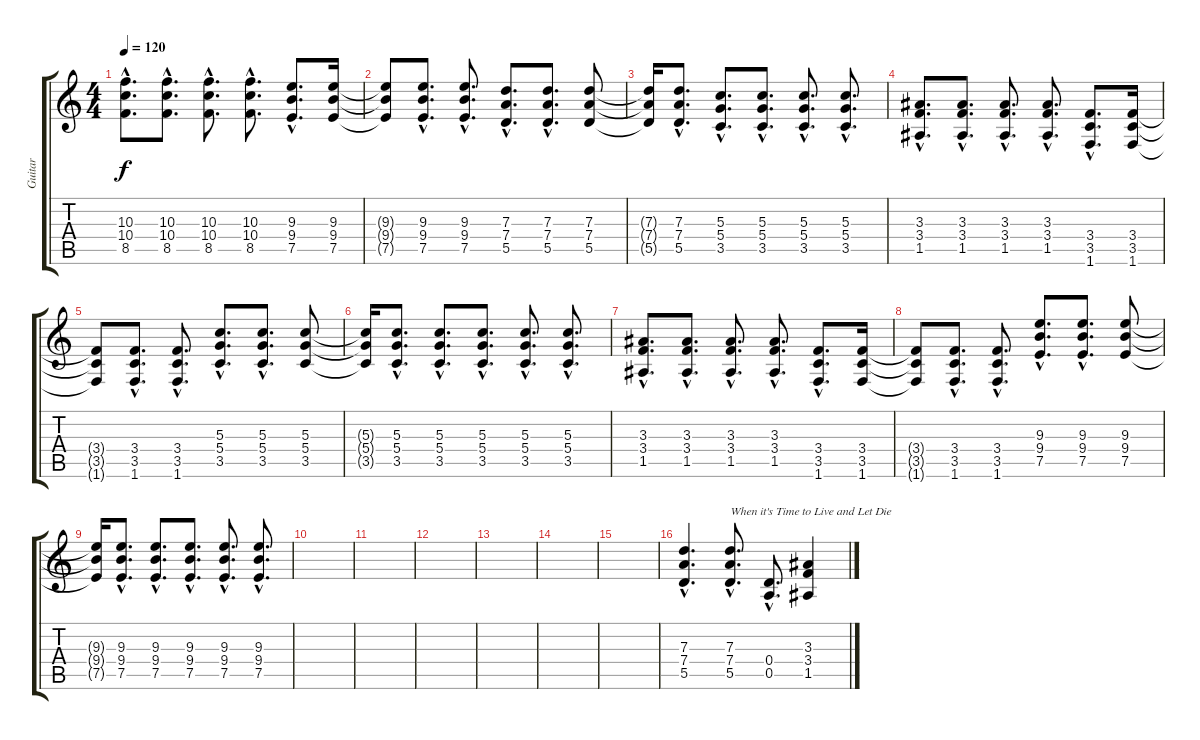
\track ("Guitar" "Guitar") {instrument acousticguitarsteel}
\staff {score tabs}
\tuning (E4 B3 G3 D3 A2 E2) {hide}
\ts (4 4)
\tempo 120
\clef g2
\ks c
(10.3{hac} 10.4{hac} 8.5{hac}).8{d dy f} (10.3{hac} 10.4{hac} 8.5{hac}).8{d} (10.3{hac} 10.4{hac} 8.5{hac}).8{d} (10.3{hac} 10.4{hac} 8.5{hac}).8{d} (9.3{hac} 9.4{hac} 7.5{hac}).8{d} (9.3 9.4 7.5).16 |
(9.3{t} 9.4{t} 7.5{t}).8 (9.3{hac} 9.4{hac} 7.5{hac}).8{d} (9.3{hac} 9.4{hac} 7.5{hac}).8{d} (7.3{hac} 7.4{hac} 5.5{hac}).8{d} (7.3{hac} 7.4{hac} 5.5{hac}).8{d} (7.3 7.4 5.5).8 |
(7.3{t} 7.4{t} 5.5{t}).16 (7.3{hac} 7.4{hac} 5.5{hac}).8{d} (5.3{hac} 5.4{hac} 3.5{hac}).8{d} (5.3{hac} 5.4{hac} 3.5{hac}).8{d} (5.3{hac} 5.4{hac} 3.5{hac}).8{d} (5.3{hac} 5.4{hac} 3.5{hac}).8{d} |
(3.3{hac} 3.4{hac} 1.5{hac}).8{d} (3.3{hac} 3.4{hac} 1.5{hac}).8{d} (3.3{hac} 3.4{hac} 1.5{hac}).8{d} (3.3{hac} 3.4{hac} 1.5{hac}).8{d} (3.4{hac} 3.5{hac} 1.6{hac}).8{d} (3.4 3.5 1.6).16 |
(3.4{t} 3.5{t} 1.6{t}).8 (3.4{hac} 3.5{hac} 1.6{hac}).8{d} (3.4{hac} 3.5{hac} 1.6{hac}).8{d} (5.3{hac} 5.4{hac} 3.5{hac}).8{d} (5.3{hac} 5.4{hac} 3.5{hac}).8{d} (5.3 5.4 3.5).8 |
(5.3{t} 5.4{t} 3.5{t}).16 (5.3{hac} 5.4{hac} 3.5{hac}).8{d} (5.3{hac} 5.4{hac} 3.5{hac}).8{d} (5.3{hac} 5.4{hac} 3.5{hac}).8{d} (5.3{hac} 5.4{hac} 3.5{hac}).8{d} (5.3{hac} 5.4{hac} 3.5{hac}).8{d} |
(3.3{hac} 3.4{hac} 1.5{hac}).8{d} (3.3{hac} 3.4{hac} 1.5{hac}).8{d} (3.3{hac} 3.4{hac} 1.5{hac}).8{d} (3.3{hac} 3.4{hac} 1.5{hac}).8{d} (3.4{hac} 3.5{hac} 1.6{hac}).8{d} (3.4 3.5 1.6).16 |
(3.4{t} 3.5{t} 1.6{t}).8 (3.4{hac} 3.5{hac} 1.6{hac}).8{d} (3.4{hac} 3.5{hac} 1.6{hac}).8{d} (9.3{hac} 9.4{hac} 7.5{hac}).8{d} (9.3{hac} 9.4{hac} 7.5{hac}).8{d} (9.3 9.4 7.5).8 |
(9.3{t} 9.4{t} 7.5{t}).16 (9.3{hac} 9.4{hac} 7.5{hac}).8{d} (9.3{hac} 9.4{hac} 7.5{hac}).8{d} (9.3{hac} 9.4{hac} 7.5{hac}).8{d} (9.3{hac} 9.4{hac} 7.5{hac}).8{d} (9.3{hac} 9.4{hac} 7.5{hac}).8{d} |
|
|
|
|
|
|
(7.3{hac} 7.4{hac} 5.5{hac}).4{d instrument acousticguitarsteel} (7.3{hac} 7.4{hac} 5.5{hac}).8{d txt "When it's Time to Live and Let Die"} (0.4{hac} 0.5{hac}).8{d} (3.3 3.4 1.5).4
